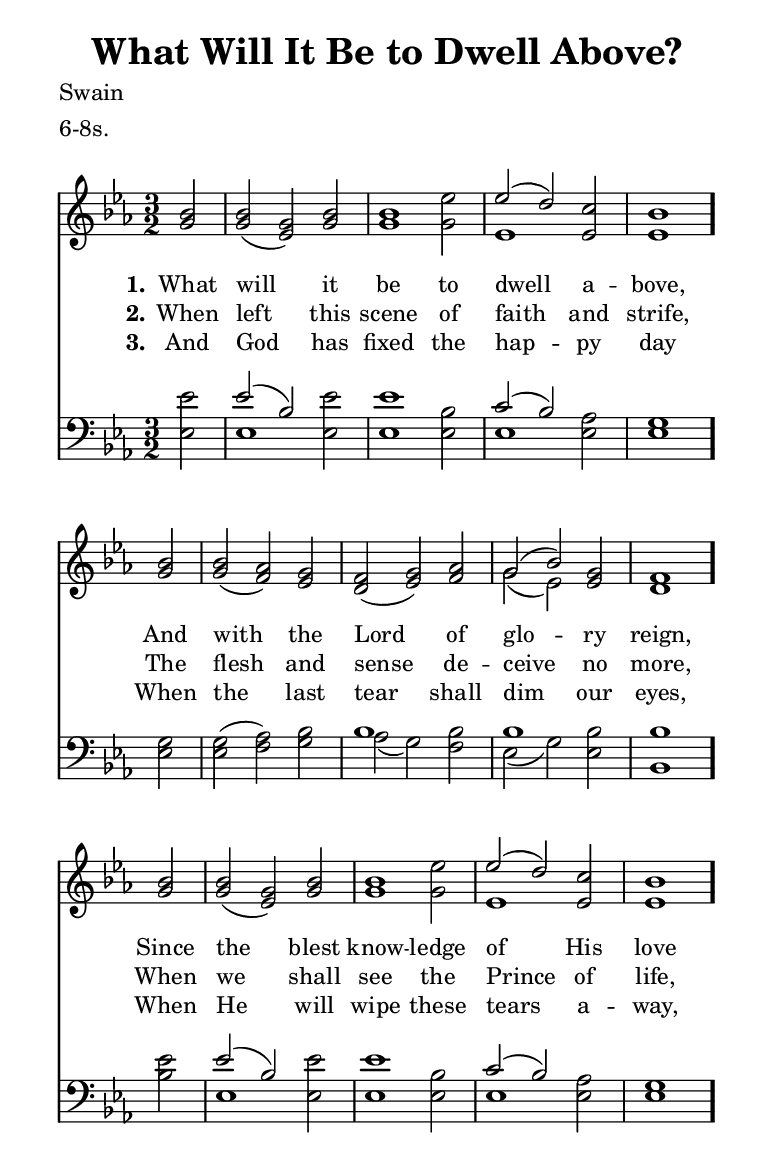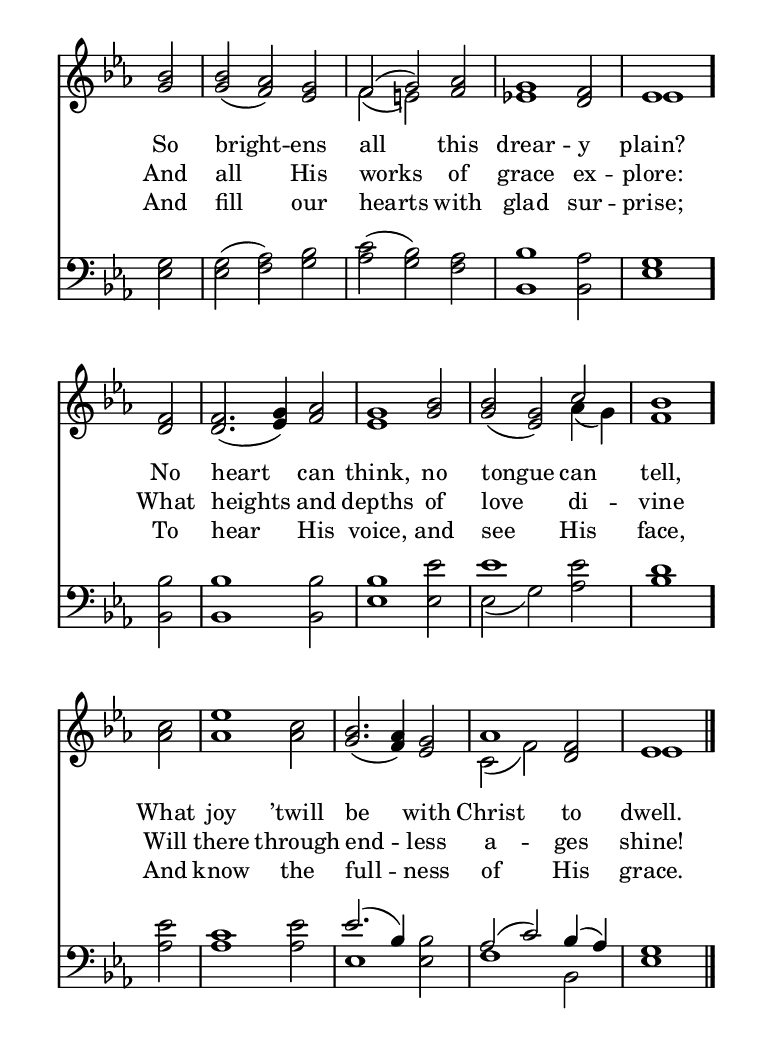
\include "common/global.ily"
\paper {
  \include "common/paper.ily"
}

\header{
  hymnnumber = "292"
  title = "What Will It Be to Dwell Above?"
  tunename = "Stella"
  meter = "6-8s."
  poet = "Swain"
  composer = ""
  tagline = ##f
}

global = {
  \include "common/overrides.ily"
  \override Staff.TimeSignature.style = #'numbered
  \time 3/2
  \override Score.MetronomeMark.transparent = ##t % hide all fermata changes too
  \tempo 2=100
  \key ees \major
  \partial 2
  \autoBeamOff
}

notesSoprano = {
\global
\relative c'' {

  bes2 | bes( g) bes | bes1 ees2 | ees( d) c | bes1
  bes2 | bes( aes) g | f( g) aes | g( bes) g | f1
  bes2 | bes( g) bes | bes1 ees2 | ees( d) c | bes1
  bes2 | bes( aes) g | f( g) aes | g1 f2 | ees1
  f2 | f2.( g4) aes2 | g1 bes2 | bes2( g) c | bes1
  c2 | ees1 c2 | bes2.( aes4) g2 | aes1 f2 | ees1

  \bar "|."

}
}

notesAlto = {
\global
\relative e' {

  g2 | g( ees) g | g1 g2 | ees1 ees2 | ees1
  g2 | g( f) ees | d( ees) f | g2( ees) ees | d1
  g2 | g( ees) g | g1 g2 | ees1 ees2 | ees1
  g2 | g( f) ees | f2( e) f | ees!1 d2 | ees1
  d2 | d2.( ees4) f2 | ees1 g2 | g2( ees) aes4( g) | f1
  aes2 | aes1 aes2 | g2.( f4) ees2 | c2( f) d | ees1

}
}

notesTenor = {
\global
\relative a' {

  ees2 | ees2( bes) ees | ees1 bes2 | c( bes) aes | g1
  g2 | g( aes) bes | bes1 bes2 | bes1 bes2 | bes1
  ees2 | ees2( bes) ees | ees1 bes2 | c( bes) aes | g1
  g2 | g( aes) bes | c( bes) aes | bes1 aes2 | g1
  bes2 | bes1 bes2 | bes1 ees2 | ees1 ees2 | d1
  ees2 | c1 ees2 | ees2.( bes4) bes2 | aes( c) bes4( aes) | g1

}
}

notesBass = {
\global
\relative f {

  ees2 | ees1 ees2 ees1 ees2 | ees1 ees2 | ees1
  ees2 | ees( f) g | aes( g) f | ees( g) ees | bes1
  bes'2 | ees,1 ees2 | ees1 ees2 | ees1 ees2 | ees1
  ees2 | ees( f) g | aes( g) f | bes,1 bes2 | ees1
  bes2 | bes1 bes2 | ees1 ees2 | ees( g) aes2 | bes1
  aes2 | aes1 aes2 | ees1 ees2 | f1 bes,2 | ees1

}
}

wordsA = \lyricmode {
\set stanza = "1."

What will it be to dwell a -- bove, \bar "."
And with the Lord of glo -- ry reign, \bar "."
Since the blest know -- ledge of His love \bar "."
So bright -- ens all this drear -- y plain? \bar "."
No heart can think, no tongue can tell, \bar "."
What joy ’twill be with Christ to dwell. \bar "."

}

wordsB = \lyricmode {
\set stanza = "2."

When left this scene of faith and strife,
The flesh and sense de -- ceive no more,
When we shall see the Prince of life,
And all His works of grace ex -- plore:
What heights and depths of love di -- vine
Will there through end -- less a -- ges shine!

}

wordsC = \lyricmode {
\set stanza = "3."

And God has fixed the hap -- py day
When the last tear shall dim our eyes,
When He will wipe these tears a -- way,
And fill our hearts with glad sur -- prise;
To hear His voice, and see His face,
And know the full -- ness of His grace.

}

\score {
  \context ChoirStaff <<
    \context Staff = upper <<
      \set Staff.autoBeaming = ##f
      \set ChoirStaff.systemStartDelimiter = #'SystemStartBar
      \set ChoirStaff.printPartCombineTexts = ##f
      \partcombine #'(2 . 9) \notesSoprano \notesAlto
      \context NullVoice = sopranos { \voiceOne << \notesSoprano >> }
      \context NullVoice = altos { \voiceTwo << \notesAlto >> }
      \context Lyrics = one   \lyricsto sopranos \wordsA
      \context Lyrics = two   \lyricsto sopranos \wordsB
      \context Lyrics = three \lyricsto sopranos \wordsC
    >>
    \context Staff = men <<
      \set Staff.autoBeaming = ##f
      \clef bass
      \set ChoirStaff.printPartCombineTexts = ##f
      \partcombine #'(2 . 9) \notesTenor \notesBass
      \context NullVoice = tenors { \voiceOne << \notesTenor >> }
      \context NullVoice = basses { \voiceTwo << \notesBass >> }
    >>
  >>
  \layout {
    \include "common/layout.ily"
  }
  \midi{
    \include "common/midi.ily"
  }
}

\version "2.19.49"  % necessary for upgrading to future LilyPond versions.

% vi:set et ts=2 sw=2 ai nocindent syntax=lilypond:
